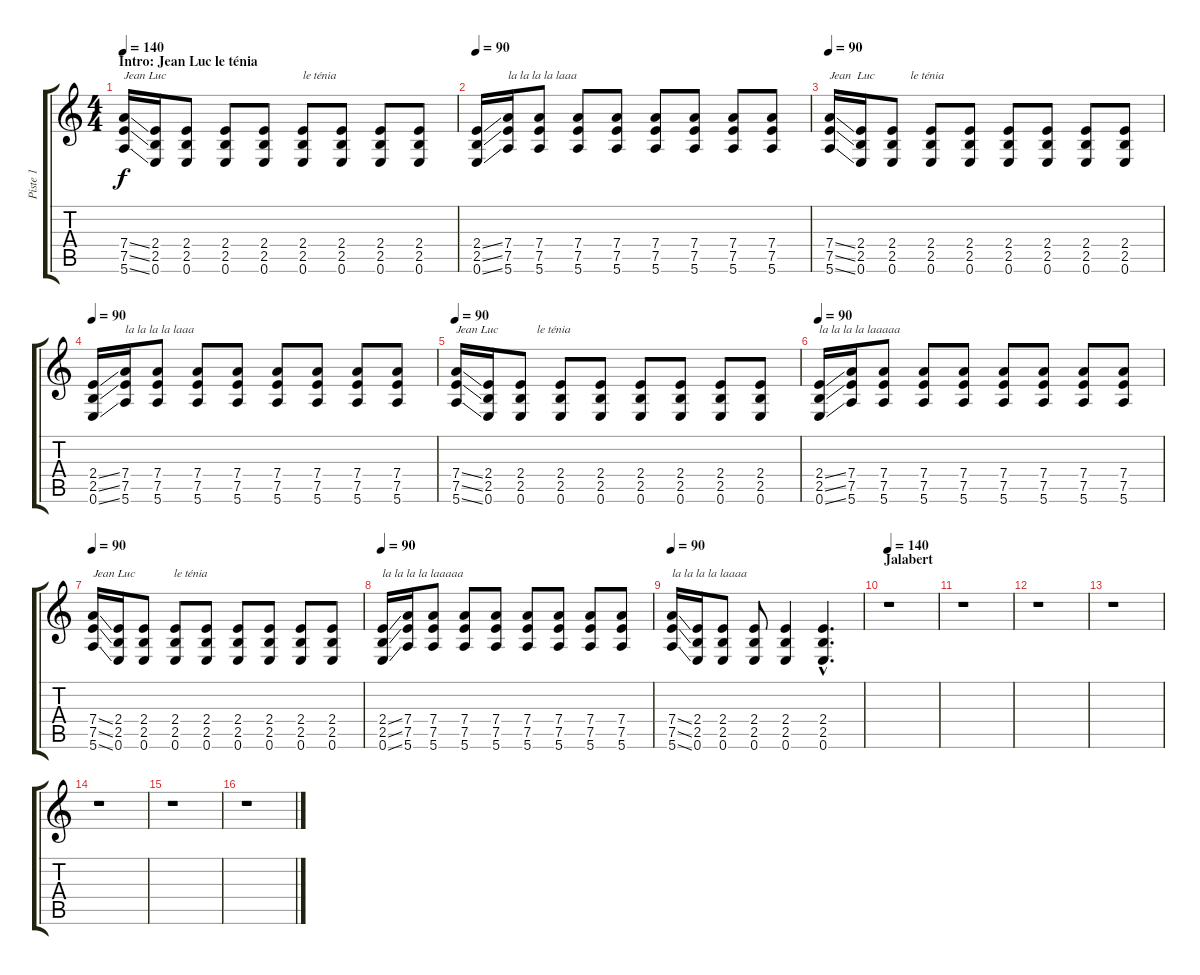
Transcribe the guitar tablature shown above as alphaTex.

\track ("Piste 1" "Piste 1") {instrument acousticguitarnylon}
\staff {score tabs}
\tuning (E4 B3 G3 D3 A2 E2) {hide}
\ts (4 4)
\section ("" "Intro: Jean Luc le ténia")
\tempo 140
\tempo 90
\tempo 140
\clef g2
\ks c
(7.4{ss} 7.5{ss} 5.6{ss}).16{txt "Jean Luc " dy f instrument acousticguitarnylon} (2.4 2.5 0.6).16 (2.4 2.5 0.6).8 (2.4 2.5 0.6).8 (2.4 2.5 0.6).8 (2.4 2.5 0.6).8{txt "le ténia"} (2.4 2.5 0.6).8 (2.4 2.5 0.6).8 (2.4 2.5 0.6).8 |
\tempo 90
(2.4{ss} 2.5{ss} 0.6{ss}).16 (7.4 7.5 5.6).16{txt "la la la la laaa"} (7.4 7.5 5.6).8 (7.4 7.5 5.6).8 (7.4 7.5 5.6).8 (7.4 7.5 5.6).8 (7.4 7.5 5.6).8 (7.4 7.5 5.6).8 (7.4 7.5 5.6).8 |
\tempo 90
(7.4{ss} 7.5{ss} 5.6{ss}).16{txt "Jean  Luc            le ténia"} (2.4 2.5 0.6).16 (2.4 2.5 0.6).8 (2.4 2.5 0.6).8 (2.4 2.5 0.6).8 (2.4 2.5 0.6).8 (2.4 2.5 0.6).8 (2.4 2.5 0.6).8 (2.4 2.5 0.6).8 |
\tempo 90
(2.4{ss} 2.5{ss} 0.6{ss}).16 (7.4 7.5 5.6).16{txt "la la la la laaa"} (7.4 7.5 5.6).8 (7.4 7.5 5.6).8 (7.4 7.5 5.6).8 (7.4 7.5 5.6).8 (7.4 7.5 5.6).8 (7.4 7.5 5.6).8 (7.4 7.5 5.6).8 |
\tempo 90
(7.4{ss} 7.5{ss} 5.6{ss}).16{txt "Jean Luc             le ténia    "} (2.4 2.5 0.6).16 (2.4 2.5 0.6).8 (2.4 2.5 0.6).8 (2.4 2.5 0.6).8 (2.4 2.5 0.6).8 (2.4 2.5 0.6).8 (2.4 2.5 0.6).8 (2.4 2.5 0.6).8 |
\tempo 90
(2.4{ss} 2.5{ss} 0.6{ss}).16{txt "la la la la laaaaa"} (7.4 7.5 5.6).16 (7.4 7.5 5.6).8 (7.4 7.5 5.6).8 (7.4 7.5 5.6).8 (7.4 7.5 5.6).8 (7.4 7.5 5.6).8 (7.4 7.5 5.6).8 (7.4 7.5 5.6).8 |
\tempo 90
(7.4{ss} 7.5{ss} 5.6{ss}).16{txt "Jean Luc             le ténia"} (2.4 2.5 0.6).16 (2.4 2.5 0.6).8 (2.4 2.5 0.6).8 (2.4 2.5 0.6).8 (2.4 2.5 0.6).8 (2.4 2.5 0.6).8 (2.4 2.5 0.6).8 (2.4 2.5 0.6).8 |
\tempo 90
(2.4{ss} 2.5{ss} 0.6{ss}).16{txt "la la la la laaaaa"} (7.4 7.5 5.6).16 (7.4 7.5 5.6).8 (7.4 7.5 5.6).8 (7.4 7.5 5.6).8 (7.4 7.5 5.6).8 (7.4 7.5 5.6).8 (7.4 7.5 5.6).8 (7.4 7.5 5.6).8 |
\tempo 90
(7.4{ss} 7.5{ss} 5.6{ss}).16{txt "la la la la laaaa"} (2.4 2.5 0.6).16 (2.4 2.5 0.6).8 (2.4 2.5 0.6).8 (2.4 2.5 0.6).4 (2.4{hac} 2.5{hac} 0.6{hac}).4{d} |
\section ("" "Jalabert")
\tempo 140
r.1 |
r.1 |
r.1 |
r.1 |
r.1 |
r.1 |
r.1
